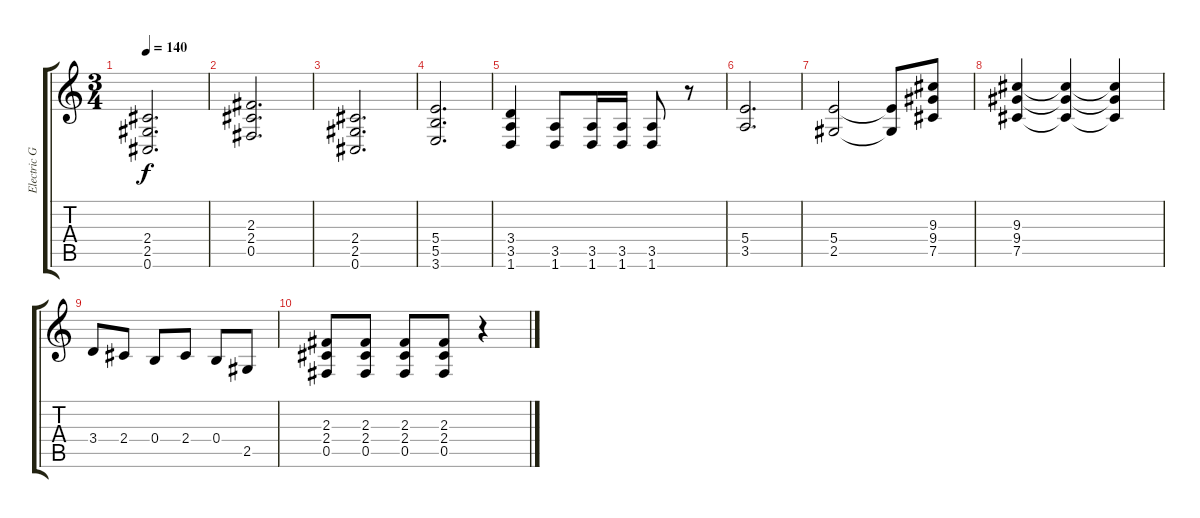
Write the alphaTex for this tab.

\track ("Electric Guitar 2" "Electric G") {instrument distortionguitar}
\staff {score tabs}
\tuning (Db4 Ab3 E3 B2 Gb2 Db2) {hide}
\ts (3 4)
\tempo 140
\clef g2
\ks c
(2.4 2.5 0.6).2{d dy f} |
(2.3 2.4 0.5).2{d} |
(2.4 2.5 0.6).2{d} |
(5.4 5.5 3.6).2{d} |
(3.4 3.5 1.6).4 (3.5 1.6).8 (3.5 1.6).16 (3.5 1.6).16 (3.5 1.6).8 r.8 |
(5.4 3.5).2{d} |
(5.4 2.5).2 (5.4{t} 2.5{t}).8 (9.3 9.4 7.5).8 |
(9.3 9.4 7.5).4 (9.3{t} 9.4{t} 7.5{t}).4 (9.3{t} 9.4{t} 7.5{t}).4 |
3.4.8 2.4.8 0.4.8 2.4.8 0.4.8 2.5.8 |
(2.3 2.4 0.5).8 (2.3 2.4 0.5).8 (2.3 2.4 0.5).8 (2.3 2.4 0.5).8 r.4
